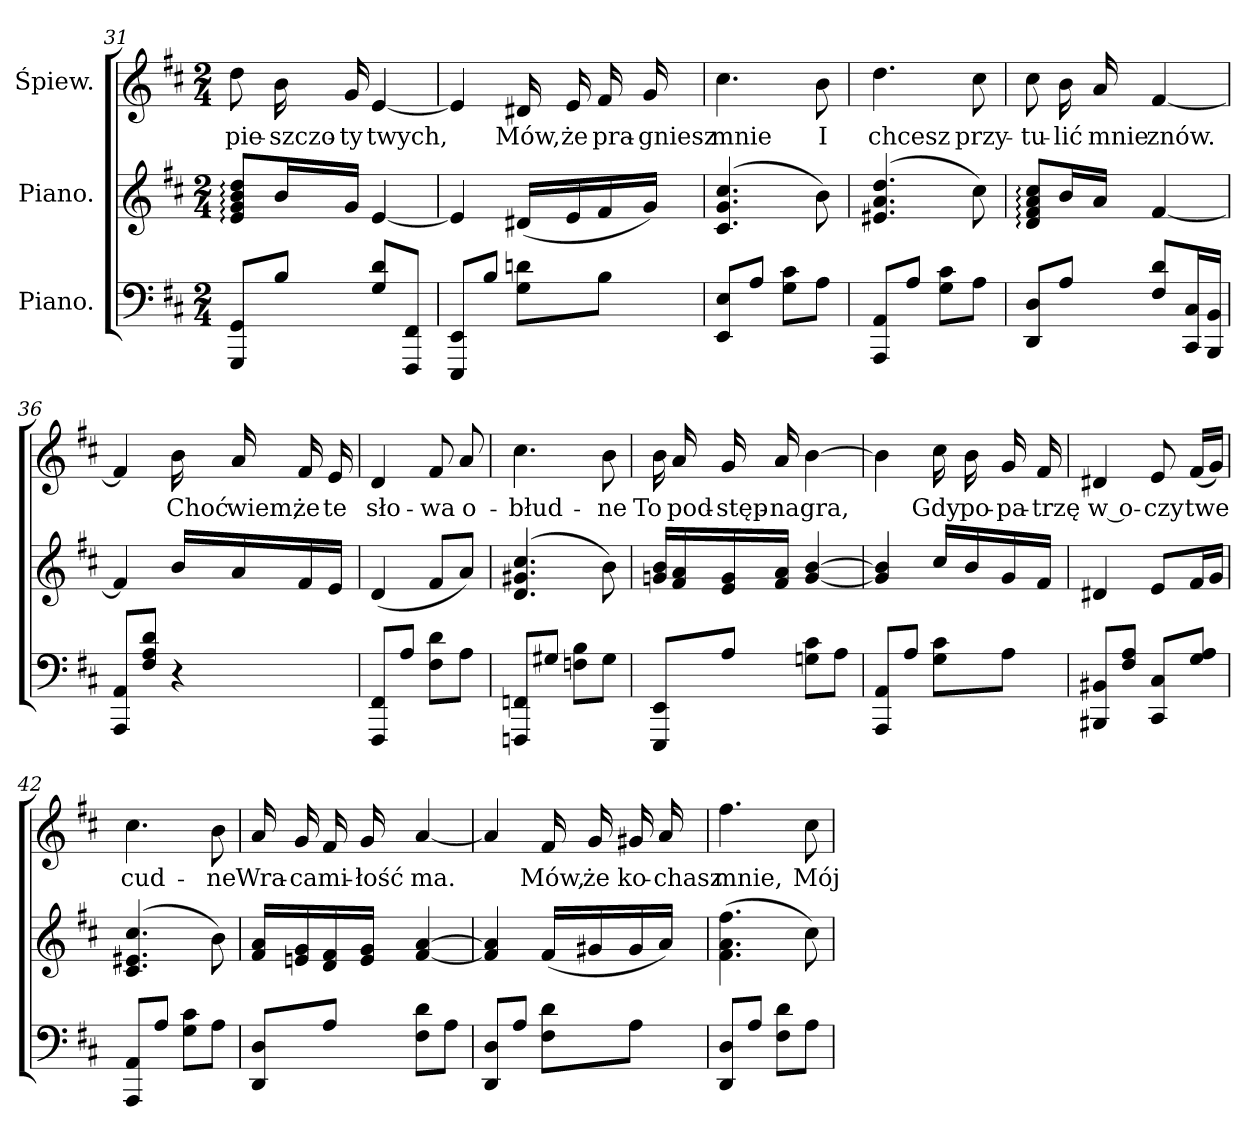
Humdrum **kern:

**kern	**kern	**kern	**text
*part3	*part2	*part1	*part1
*staff3	*staff2	*staff1	*staff1
*I"Piano.	*I"Piano.	*I"Śpiew.	*
*clefF4	*clefG2	*clefG2	*
*k[f#c#]	*k[f#c#]	*k[f#c#]	*
*M2/4	*M2/4	*M2/4	*
=31	=31	=31	=31
8GGG/ 8GG/L	8e:/ 8g:/ 8b:/ 8dd:/L	8dd\	pie-
8B/J	16b/L	16b\	-szczo-
.	16g/JJ	16g/	-ty
8G/ 8d/L	[4e/	[4e/	twych,
8FFF#/ 8FF#/J	.	.	.
=32	=32	=32	=32
8EEE/ 8EE/L	4e/]	4e/]	.
8B/J	.	.	.
8G\ 8dn\L	(16d#X/LL	16d#X/	Mów,
.	16e/	16e/	że
8B\J	16f#/	16f#/	pra-
.	16g/JJ)	16g/	-gniesz
=33	=33	=33	=33
8EE/ 8E/L	(4.c#/ 4.g/ 4.cc#/	4.cc#\	mnie
8A/J	.	.	.
8G\ 8c#\L	.	.	.
8A\J	8b\)	8b\	I
=34	=34	=34	=34
8AAA/ 8AA/L	(4.e#X/ 4.a/ 4.dd/	4.dd\	chcesz
8A/J	.	.	.
8G\ 8c#\L	.	.	.
8A\J	8cc#\)	8cc#\	przy-
=35	=35	=35	=35
8DD/ 8D/L	8d:/ 8f#:/ 8a:/ 8cc#:/L	8cc#\	-tu-
8A/J	16b/L	16b\	-lić
.	16a/JJ	16a/	mnie
8F#/ 8d/L	[4f#/	[4f#/	znów.
16CC#/ 16C#/L	.	.	.
16BBB/ 16BB/JJ	.	.	.
=36	=36	=36	=36
8AAA/ 8AA/L	4f#/]	4f#/]	.
8F#/ 8A/ 8d/J	.	.	.
4r	16b/LL	16b\	Choć
.	16a/	16a/	wiem,
.	16f#/	16f#/	że
.	16e/JJ	16e/	te
=37	=37	=37	=37
8FFF#/ 8FF#/L	(4d/	4d/	sło-
8A/J	.	.	.
8F#\ 8d\L	8f#/L	8f#/	-wa
8A\J	8a/J)	8a/	o-
=38	=38	=38	=38
8FFFn/ 8FFn/L	(4.d/ 4.g#X/ 4.cc#/	4.cc#\	-błud-
8G#X/J	.	.	.
8Fn\ 8B\L	.	.	.
8G#\J	8b\)	8b\	-ne
=39	=39	=39	=39
8EEE/ 8EE/L	16gn/ 16b/LL	16b\	To
.	16f#/ 16a/	16a/	pod-
8A/J	16e/ 16g/	16g/	-stęp-
.	16f#/ 16a/JJ	16a/	-na
8Gn\ 8c#\L	[4g/ [4b/	[4b\	gra,
8A\J	.	.	.
=40	=40	=40	=40
8AAA/ 8AA/L	4g]/ 4b]/	4b\]	.
8A/J	.	.	.
8G\ 8c#\L	16cc#/LL	16cc#\	Gdy
.	16b/	16b\	po-
8A\J	16g/	16g/	-pa-
.	16f#/JJ	16f#/	-trzę
=41	=41	=41	=41
8BBB#X/ 8BB#X/L	4d#X/	4d#X/	w o-
8F#/ 8A/J	.	.	.
8CC#/ 8C#/L	8e/L	8e/	-czy
8G/ 8A/J	16f#/L	(16f#/LL	twe
.	16g/JJ	16g/JJ)	.
=42	=42	=42	=42
8AAA/ 8AA/L	(4.c#/ 4.e#X/ 4.cc#/	4.cc#\	cud-
8A/J	.	.	.
8G\ 8c#\L	.	.	.
8A\J	8b\)	8b\	-ne
=43	=43	=43	=43
8DD/ 8D/L	16f#/ 16a/LL	16a/	Wra-
.	16en/ 16g/	16g/	-ca
8A/J	16d/ 16f#/	16f#/	mi-
.	16e/ 16g/JJ	16g/	-łość
8F#\ 8d\L	[4f#/ [4a/	[4a/	ma.
8A\J	.	.	.
=44	=44	=44	=44
8DD/ 8D/L	4f#]/ 4a]/	4a/]	.
8A/J	.	.	.
8F#\ 8d\L	(16f#/LL	16f#/	Mów,
.	16g#X/	16g/	że
8A\J	16g#/	16g#X/	ko-
.	16a/JJ)	16a/	-chasz
=45	=45	=45	=45
8DD/ 8D/L	(4.f#\ 4.a\ 4.ff#\	4.ff#\	mnie,
8A/J	.	.	.
8F#\ 8d\L	.	.	.
8A\J	8cc#\)	8cc#\	Mój
=	=	=	=
*-	*-	*-	*-
